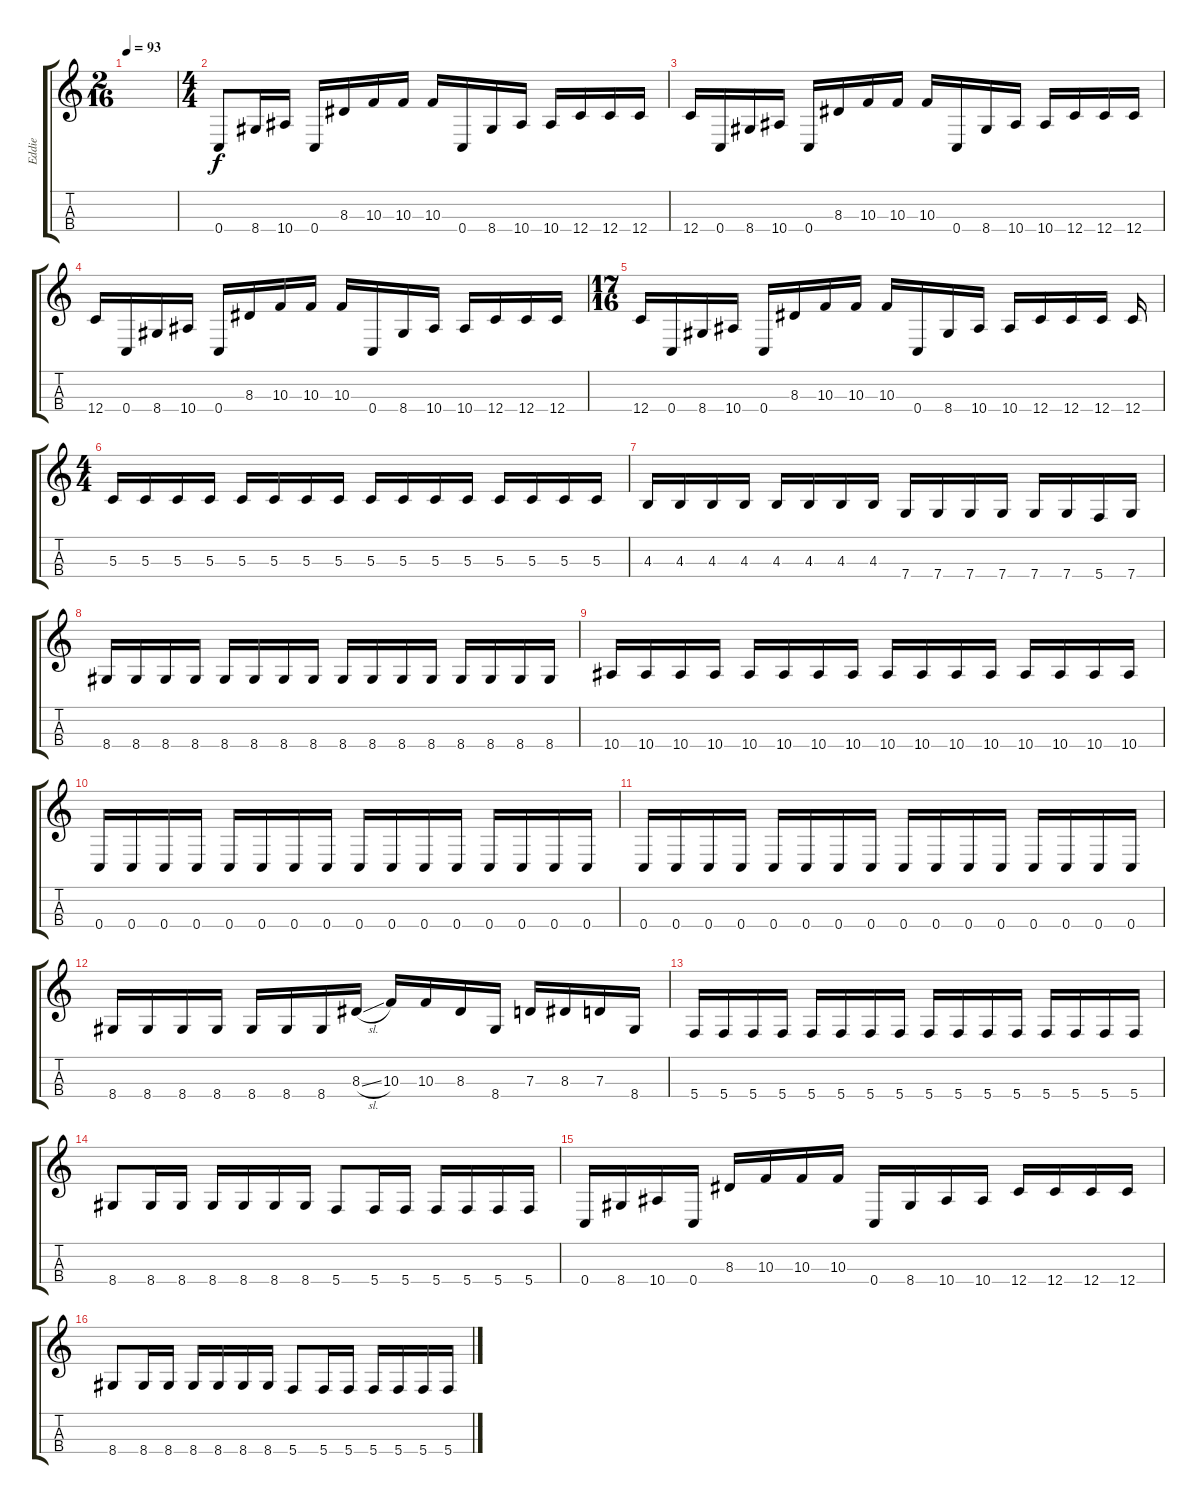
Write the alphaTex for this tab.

\track ("Eddie" "Eddie") {instrument electricbasspick}
\staff {score tabs}
\tuning (F3 C3 G2 C2) {hide}
\ts (2 16)
\tempo 93
\clef g2
\ks c
|
\ts (4 4)
0.4.8 8.4.16 10.4.16 0.4.16 8.3.16 10.3.16 10.3.16 10.3.16 0.4.16 8.4.16 10.4.16 10.4.16 12.4.16 12.4.16 12.4.16 |
12.4.16 0.4.16 8.4.16 10.4.16 0.4.16 8.3.16 10.3.16 10.3.16 10.3.16 0.4.16 8.4.16 10.4.16 10.4.16 12.4.16 12.4.16 12.4.16 |
12.4.16 0.4.16 8.4.16 10.4.16 0.4.16 8.3.16 10.3.16 10.3.16 10.3.16 0.4.16 8.4.16 10.4.16 10.4.16 12.4.16 12.4.16 12.4.16 |
\ts (17 16)
12.4.16 0.4.16 8.4.16 10.4.16 0.4.16 8.3.16 10.3.16 10.3.16 10.3.16 0.4.16 8.4.16 10.4.16 10.4.16 12.4.16 12.4.16 12.4.16 12.4.16 |
\ts (4 4)
5.3.16 5.3.16 5.3.16 5.3.16 5.3.16 5.3.16 5.3.16 5.3.16 5.3.16 5.3.16 5.3.16 5.3.16 5.3.16 5.3.16 5.3.16 5.3.16 |
4.3.16 4.3.16 4.3.16 4.3.16 4.3.16 4.3.16 4.3.16 4.3.16 7.4.16 7.4.16 7.4.16 7.4.16 7.4.16 7.4.16 5.4.16 7.4.16 |
8.4.16 8.4.16 8.4.16 8.4.16 8.4.16 8.4.16 8.4.16 8.4.16 8.4.16 8.4.16 8.4.16 8.4.16 8.4.16 8.4.16 8.4.16 8.4.16 |
10.4.16 10.4.16 10.4.16 10.4.16 10.4.16 10.4.16 10.4.16 10.4.16 10.4.16 10.4.16 10.4.16 10.4.16 10.4.16 10.4.16 10.4.16 10.4.16 |
0.4.16 0.4.16 0.4.16 0.4.16 0.4.16 0.4.16 0.4.16 0.4.16 0.4.16 0.4.16 0.4.16 0.4.16 0.4.16 0.4.16 0.4.16 0.4.16 |
0.4.16 0.4.16 0.4.16 0.4.16 0.4.16 0.4.16 0.4.16 0.4.16 0.4.16 0.4.16 0.4.16 0.4.16 0.4.16 0.4.16 0.4.16 0.4.16 |
8.4.16 8.4.16 8.4.16 8.4.16 8.4.16 8.4.16 8.4.16 8.3{sl}.16 10.3.16 10.3.16 8.3.16 8.4.16 7.3.16 8.3.16 7.3.16 8.4.16 |
5.4.16 5.4.16 5.4.16 5.4.16 5.4.16 5.4.16 5.4.16 5.4.16 5.4.16 5.4.16 5.4.16 5.4.16 5.4.16 5.4.16 5.4.16 5.4.16 |
8.4.8 8.4.16 8.4.16 8.4.16 8.4.16 8.4.16 8.4.16 5.4.8 5.4.16 5.4.16 5.4.16 5.4.16 5.4.16 5.4.16 |
0.4.16 8.4.16 10.4.16 0.4.16 8.3.16 10.3.16 10.3.16 10.3.16 0.4.16 8.4.16 10.4.16 10.4.16 12.4.16 12.4.16 12.4.16 12.4.16 |
8.4.8 8.4.16 8.4.16 8.4.16 8.4.16 8.4.16 8.4.16 5.4.8 5.4.16 5.4.16 5.4.16 5.4.16 5.4.16 5.4.16
